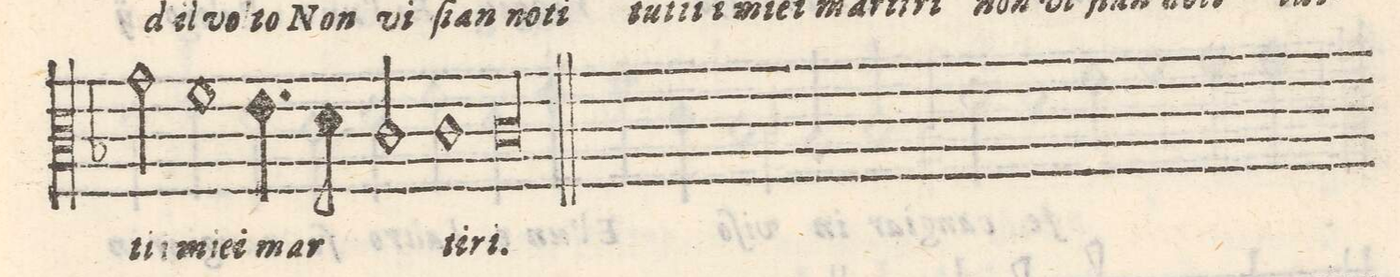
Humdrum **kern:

**kern	**text
*I"ALTO	*
*clefC3	*
*k[b-]	*
*met(C)	*
*M2/1	*
2g\	-ti
=34-	=34-
1f	miei
4.e\	mar-
8d\	.
2c/	.
=35-	=35-
1c	-ti-
0.c/	-ri.
==	==
*-	*-
